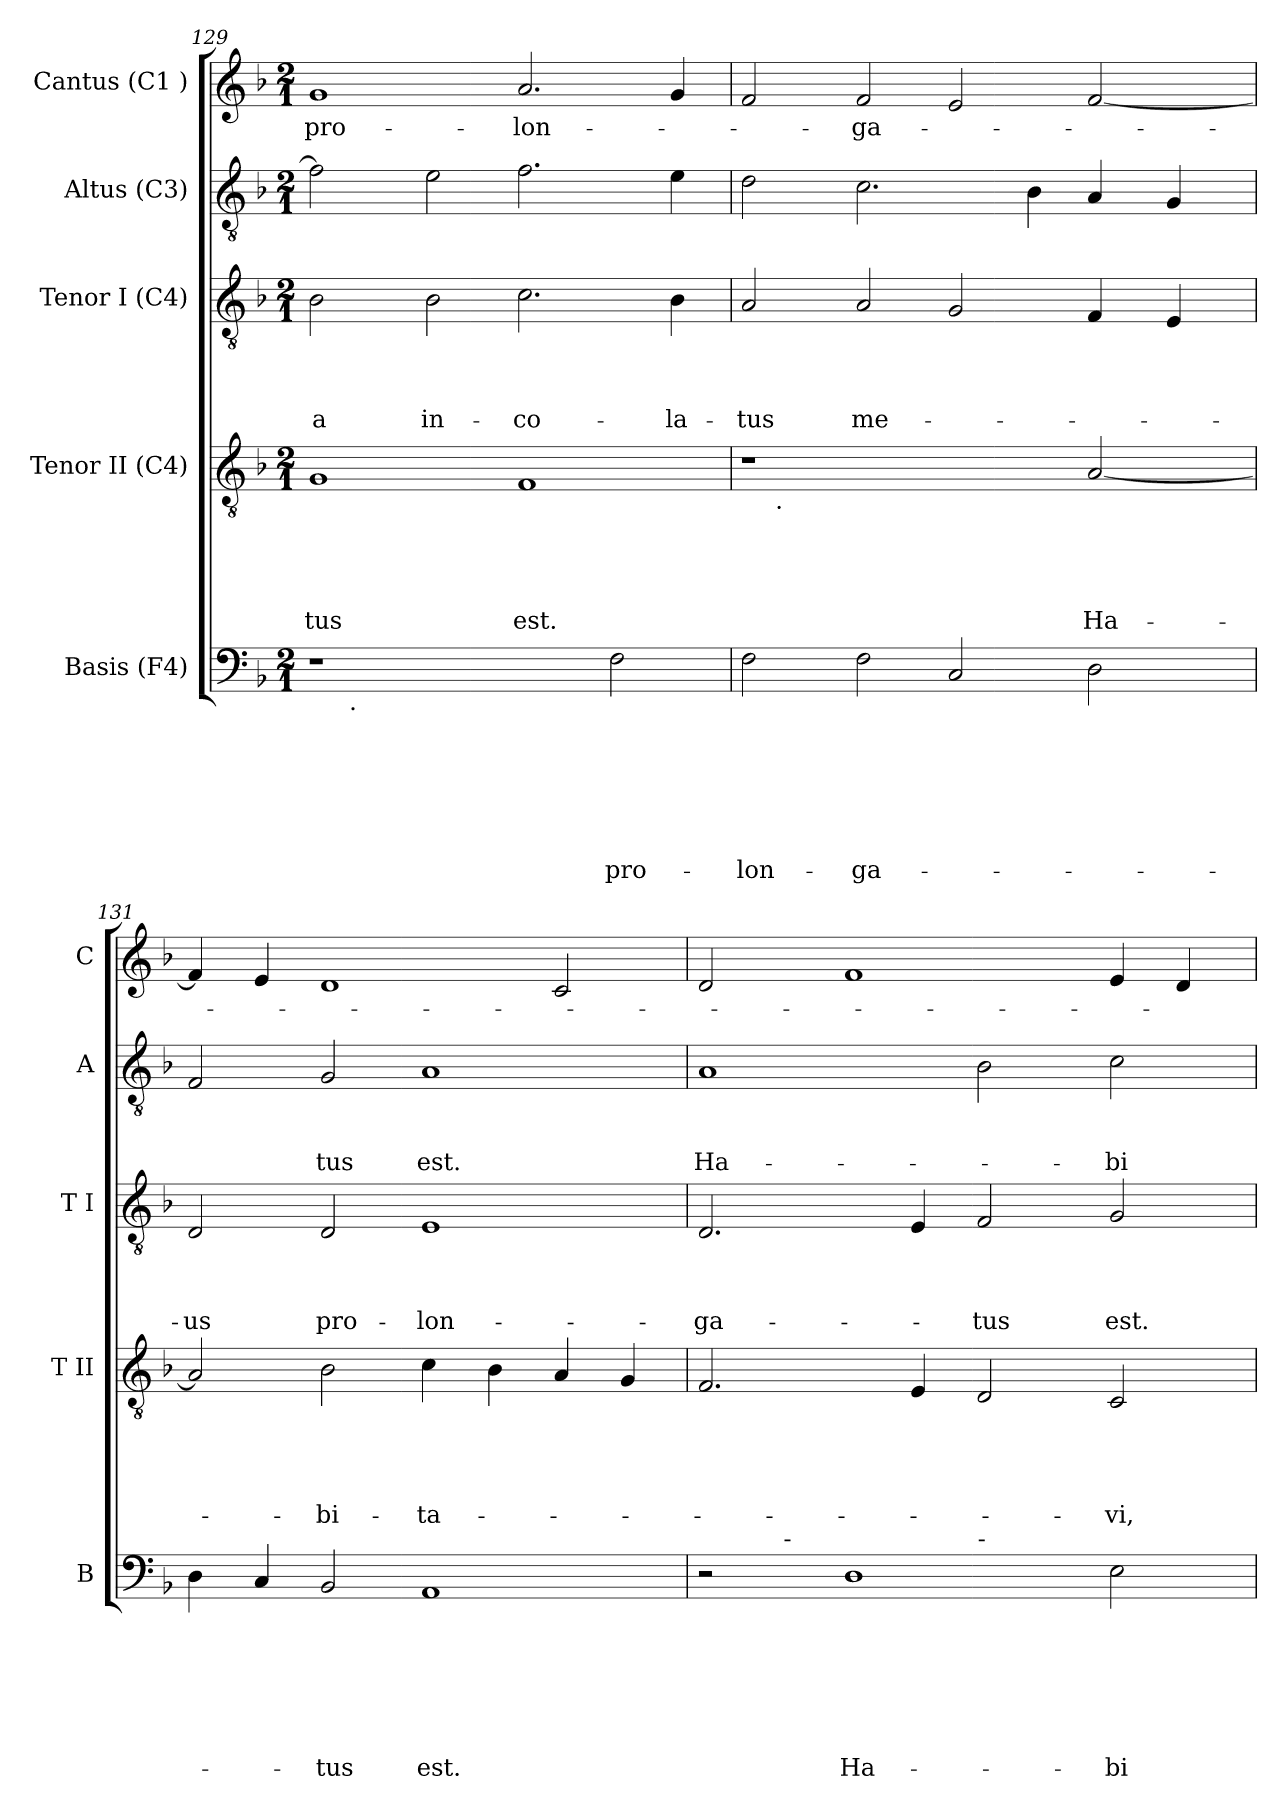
**kern	**text	**text	**text	**text	**text	**text	**text	**kern	**text	**text	**text	**text	**text	**kern	**text	**text	**text	**text	**kern	**text	**text	**text	**kern	**text
*part5	*part5	*part5	*part5	*part5	*part5	*part5	*part5	*part4	*part4	*part4	*part4	*part4	*part4	*part3	*part3	*part3	*part3	*part3	*part2	*part2	*part2	*part2	*part1	*part1
*staff5	*staff5	*staff5	*staff5	*staff5	*staff5	*staff5	*staff5	*staff4	*staff4	*staff4	*staff4	*staff4	*staff4	*staff3	*staff3	*staff3	*staff3	*staff3	*staff2	*staff2	*staff2	*staff2	*staff1	*staff1
*I"Basis (F4)	*	*	*	*	*	*	*	*I"Tenor II (C4)	*	*	*	*	*	*I"Tenor I (C4)	*	*	*	*	*I"Altus (C3)	*	*	*	*I"Cantus (C1 )	*
*I'B	*	*	*	*	*	*	*	*I'T II	*	*	*	*	*	*I'T I	*	*	*	*	*I'A	*	*	*	*I'C	*
*clefF4	*	*	*	*	*	*	*	*clefGv2	*	*	*	*	*	*clefGv2	*	*	*	*	*clefGv2	*	*	*	*clefG2	*
*k[b-]	*	*	*	*	*	*	*	*k[b-]	*	*	*	*	*	*k[b-]	*	*	*	*	*k[b-]	*	*	*	*k[b-]	*
*F:	*	*	*	*	*	*	*	*F:	*	*	*	*	*	*F:	*	*	*	*	*F:	*	*	*	*F:	*
*M2/1	*	*	*	*	*	*	*	*M2/1	*	*	*	*	*	*M2/1	*	*	*	*	*M2/1	*	*	*	*M2/1	*
=129	=129	=129	=129	=129	=129	=129	=129	=129	=129	=129	=129	=129	=129	=129	=129	=129	=129	=129	=129	=129	=129	=129	=129	=129
!	!	!	!	!	!	!	!	!	!	!	!	!	!LO:LY:b	!	!	!	!	!LO:LY:b	!	!	!	!	!	!LO:LY:b
*^	*	*	*	*	*	*	*	*	*	*	*	*	*	*	*	*	*	*	*	*	*	*	*	*
1r	8ryy	.	.	.	.	.	.	.	1G	.	.	.	.	-tus	2B-\	.	.	.	-a	2f\]	.	.	.	1g	pro-
!	!LO:TX:b:t=.	!	!	!	!	!	!	!	!	!	!	!	!	!	!	!	!	!	!	!	!	!	!	!	!
.	1...ryy	.	.	.	.	.	.	.	.	.	.	.	.	.	.	.	.	.	.	.	.	.	.	.	.
!	!	!	!	!	!	!	!	!	!	!	!	!	!	!	!	!	!	!	!LO:LY:b	!	!	!	!	!	!
.	.	.	.	.	.	.	.	.	.	.	.	.	.	.	2B-\	.	.	.	in-	2e\	.	.	.	.	.
!	!	!	!	!	!	!	!	!	!	!	!	!	!	!LO:LY:b	!	!	!	!	!LO:LY:b	!	!	!	!	!	!LO:LY:b
2ryy	.	.	.	.	.	.	.	.	1F	.	.	.	.	est.	2.c\	.	.	.	-co-	2.f\	.	.	.	2.a/	-lon-
!	!	!	!	!	!	!	!	!LO:LY:b	!	!	!	!	!	!	!	!	!	!	!	!	!	!	!	!	!
2F\	.	.	.	.	.	.	.	pro-	.	.	.	.	.	.	.	.	.	.	.	.	.	.	.	.	.
!	!	!	!	!	!	!	!	!	!	!	!	!	!	!	!	!	!	!	!LO:LY:b	!	!	!	!	!	!
.	.	.	.	.	.	.	.	.	.	.	.	.	.	.	4B-\	.	.	.	-la-	4e\	.	.	.	4g/	.
=130	=130	=130	=130	=130	=130	=130	=130	=130	=130	=130	=130	=130	=130	=130	=130	=130	=130	=130	=130	=130	=130	=130	=130	=130	=130
!	!	!	!	!	!	!	!	!LO:LY:b	!	!	!	!	!	!	!	!	!	!	!LO:LY:b	!	!	!	!	!	!
*v	*v	*	*	*	*	*	*	*	*^	*	*	*	*	*	*	*	*	*	*	*	*	*	*	*	*
2F\	.	.	.	.	.	.	-lon-	1r	16.ryy	.	.	.	.	.	2A/	.	.	.	-tus	2d\	.	.	.	2f/	.
!	!	!	!	!	!	!	!	!	!LO:TX:b:t=.	!	!	!	!	!	!	!	!	!	!	!	!	!	!	!	!
.	.	.	.	.	.	.	.	.	1ryy	.	.	.	.	.	.	.	.	.	.	.	.	.	.	.	.
!	!	!	!	!	!	!	!LO:LY:b	!	!	!	!	!	!	!	!	!	!	!	!LO:LY:b	!	!	!	!	!	!LO:LY:b
2F\	.	.	.	.	.	.	-ga-	.	.	.	.	.	.	.	2A/	.	.	.	me-	2.c\	.	.	.	2f/	-ga-
2C/	.	.	.	.	.	.	.	2ryy	.	.	.	.	.	.	2G/	.	.	.	.	.	.	.	.	2e/	.
.	.	.	.	.	.	.	.	.	2ryy	.	.	.	.	.	.	.	.	.	.	.	.	.	.	.	.
.	.	.	.	.	.	.	.	.	.	.	.	.	.	.	.	.	.	.	.	4B-\	.	.	.	.	.
!	!	!	!	!	!	!	!	!	!	!	!	!	!	!LO:LY:b	!	!	!	!	!	!	!	!	!	!	!
2D\	.	.	.	.	.	.	.	[<2A/	.	.	.	.	.	Ha-	4F/	.	.	.	.	4A/	.	.	.	[<2f/	.
.	.	.	.	.	.	.	.	.	4ryy	.	.	.	.	.	.	.	.	.	.	.	.	.	.	.	.
.	.	.	.	.	.	.	.	.	.	.	.	.	.	.	4E/	.	.	.	.	4G/	.	.	.	.	.
.	.	.	.	.	.	.	.	.	8ryy	.	.	.	.	.	.	.	.	.	.	.	.	.	.	.	.
.	.	.	.	.	.	.	.	.	32ryy	.	.	.	.	.	.	.	.	.	.	.	.	.	.	.	.
=131	=131	=131	=131	=131	=131	=131	=131	=131	=131	=131	=131	=131	=131	=131	=131	=131	=131	=131	=131	=131	=131	=131	=131	=131	=131
!	!	!	!	!	!	!	!	!	!	!	!	!	!	!	!	!	!	!	!LO:LY:b	!	!	!	!	!	!
*	*	*	*	*	*	*	*	*v	*v	*	*	*	*	*	*	*	*	*	*	*	*	*	*	*	*
4D\	.	.	.	.	.	.	.	2A/]	.	.	.	.	.	2D/	.	.	.	-us	2F/	.	.	.	4f/]	.
4C/	.	.	.	.	.	.	.	.	.	.	.	.	.	.	.	.	.	.	.	.	.	.	4e/	.
!	!	!	!	!	!	!	!LO:LY:b	!	!	!	!	!	!LO:LY:b	!	!	!	!	!LO:LY:b	!	!	!	!LO:LY:b	!	!
2BB-/	.	.	.	.	.	.	-tus	2B-\	.	.	.	.	-bi-	2D/	.	.	.	pro-	2G/	.	.	-tus	1d	.
!	!	!	!	!	!	!	!LO:LY:b	!	!	!	!	!	!LO:LY:b	!	!	!	!	!LO:LY:b	!	!	!	!LO:LY:b	!	!
1AA	.	.	.	.	.	.	est.	4c\	.	.	.	.	-ta-	1E	.	.	.	-lon-	1A	.	.	est.	.	.
.	.	.	.	.	.	.	.	4B-\	.	.	.	.	.	.	.	.	.	.	.	.	.	.	.	.
.	.	.	.	.	.	.	.	4A/	.	.	.	.	.	.	.	.	.	.	.	.	.	.	2c/	.
.	.	.	.	.	.	.	.	4G/	.	.	.	.	.	.	.	.	.	.	.	.	.	.	.	.
!!LO:LB:g=z
=132	=132	=132	=132	=132	=132	=132	=132	=132	=132	=132	=132	=132	=132	=132	=132	=132	=132	=132	=132	=132	=132	=132	=132	=132
!	!	!	!	!	!	!	!	!	!	!	!	!	!	!	!	!	!	!LO:LY:b	!	!	!	!LO:LY:b	!	!
*^	*	*	*	*	*	*	*	*	*	*	*	*	*	*	*	*	*	*	*	*	*	*	*	*
*	*^	*	*	*	*	*	*	*	*	*	*	*	*	*	*	*	*	*	*	*	*	*	*	*	*
2r	4ryy	1ryy	.	.	.	.	.	.	.	2.F/	.	.	.	.	.	2.D/	.	.	.	-ga-	1A	.	.	Ha-	2d/	.
.	32ryy	.	.	.	.	.	.	.	.	.	.	.	.	.	.	.	.	.	.	.	.	.	.	.	.	.
!	!LO:TX:a:t=-	!	!	!	!	!	!	!	!	!	!	!	!	!	!	!	!	!	!	!	!	!	!	!	!	!
.	1ryy	.	.	.	.	.	.	.	.	.	.	.	.	.	.	.	.	.	.	.	.	.	.	.	.	.
!	!	!	!	!	!	!	!	!	!LO:LY:b	!	!	!	!	!	!	!	!	!	!	!	!	!	!	!	!	!
1D	.	.	.	.	.	.	.	.	Ha-	.	.	.	.	.	.	.	.	.	.	.	.	.	.	.	1f	.
.	.	.	.	.	.	.	.	.	.	4E/	.	.	.	.	.	4E/	.	.	.	.	.	.	.	.	.	.
!	!	!LO:TX:a:t=-	!	!	!	!	!	!	!	!	!	!	!	!	!	!	!	!	!	!	!	!	!	!	!	!
!	!	!	!	!	!	!	!	!	!	!	!	!	!	!	!	!	!	!	!	!LO:LY:b	!	!	!	!	!	!
.	.	1ryy	.	.	.	.	.	.	.	2D/	.	.	.	.	.	2F/	.	.	.	-tus	2B-\	.	.	.	.	.
.	2ryy	.	.	.	.	.	.	.	.	.	.	.	.	.	.	.	.	.	.	.	.	.	.	.	.	.
!	!	!	!	!	!	!	!	!	!LO:LY:b	!	!	!	!	!	!LO:LY:b	!	!	!	!	!LO:LY:b	!	!	!	!LO:LY:b	!	!
2E\	.	.	.	.	.	.	.	.	-bi-	2C/	.	.	.	.	-vi,	2G/	.	.	.	est.	2c\	.	.	-bi-	4e/	.
.	.	.	.	.	.	.	.	.	.	.	.	.	.	.	.	.	.	.	.	.	.	.	.	.	4d/	.
.	8..ryy	.	.	.	.	.	.	.	.	.	.	.	.	.	.	.	.	.	.	.	.	.	.	.	.	.
*v	*v	*v	*	*	*	*	*	*	*	*	*	*	*	*	*	*	*	*	*	*	*	*	*	*	*	*
=	=	=	=	=	=	=	=	=	=	=	=	=	=	=	=	=	=	=	=	=	=	=	=	=
*-	*-	*-	*-	*-	*-	*-	*-	*-	*-	*-	*-	*-	*-	*-	*-	*-	*-	*-	*-	*-	*-	*-	*-	*-
